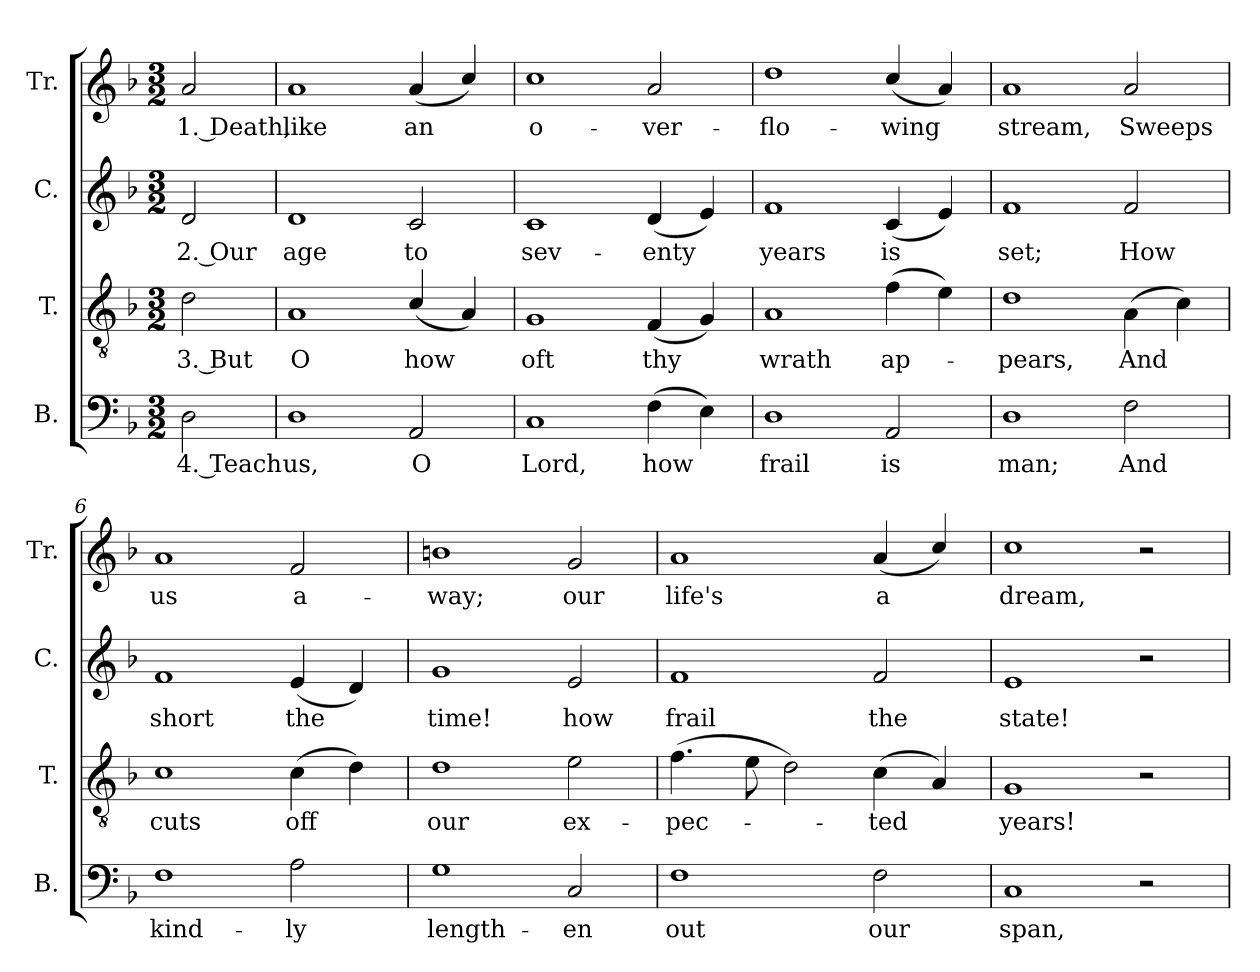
**kern	**text	**kern	**text	**kern	**text	**kern	**text
*part4	*part4	*part3	*part3	*part2	*part2	*part1	*part1
*staff4	*staff4	*staff3	*staff3	*staff2	*staff2	*staff1	*staff1
*I"B.	*	*I"T.	*	*I"C.	*	*I"Tr.	*
*I'B.	*	*I'T.	*	*I'C.	*	*I'Tr.	*
*clefF4	*	*clefGv2	*	*clefG2	*	*clefG2	*
*k[b-]	*	*k[b-]	*	*k[b-]	*	*k[b-]	*
*M3/2	*	*M3/2	*	*M3/2	*	*M3/2	*
*MM150	*	*MM150	*	*MM150	*	*MM150	*
=1	=1	=1	=1	=1	=1	=1	=1
2D\	4. Teach	2d\	3. But	2d/	2. Our	2a/	1. Death,
=2	=2	=2	=2	=2	=2	=2	=2
1D	us,	1A	O	1d	age	1a	like
2AA/	O	(4c/	how	2c/	to	(4a/	an
.	.	4A/)	.	.	.	4cc/)	.
=3	=3	=3	=3	=3	=3	=3	=3
1C	Lord,	1G	oft	1c	sev-	1cc	o-
(4F\	how	(4F/	thy	(4d/	-enty	2a/	-ver-
4E\)	.	4G/)	.	4e/)	.	.	.
=4	=4	=4	=4	=4	=4	=4	=4
1D	frail	1A	wrath	1f	years	1dd	-flo-
2AA/	is	(4f\	ap-	(4c/	is	(4cc/	-wing
.	.	4e\)	.	4e/)	.	4a/)	.
=5	=5	=5	=5	=5	=5	=5	=5
1D	man;	1d	-pears,	1f	set;	1a	stream,
2F\	And	(4A\	And	2f/	How	2a/	Sweeps
.	.	4c\)	.	.	.	.	.
=6	=6	=6	=6	=6	=6	=6	=6
1F	kind-	1c	cuts	1f	short	1a	us
2A\	-ly	(4c\	off	(4e/	the	2f/	a-
.	.	4d\)	.	4d/)	.	.	.
=7	=7	=7	=7	=7	=7	=7	=7
1G	length-	1d	our	1g	time!	1bn	-way;
2C/	-en	2e\	ex-	2e/	how	2g/	our
=8	=8	=8	=8	=8	=8	=8	=8
1F	out	(4.f\	-pec-	1f	frail	1a	life's
.	.	8e\	.	.	.	.	.
.	.	2d\)	.	.	.	.	.
2F\	our	(4c\	-ted	2f/	the	(4a/	a
.	.	4A/)	.	.	.	4cc/)	.
=9	=9	=9	=9	=9	=9	=9	=9
1C	span,	1G	years!	1e	state!	1cc	dream,
2r	.	2r	.	2r	.	2r	.
=	=	=	=	=	=	=	=
*-	*-	*-	*-	*-	*-	*-	*-
